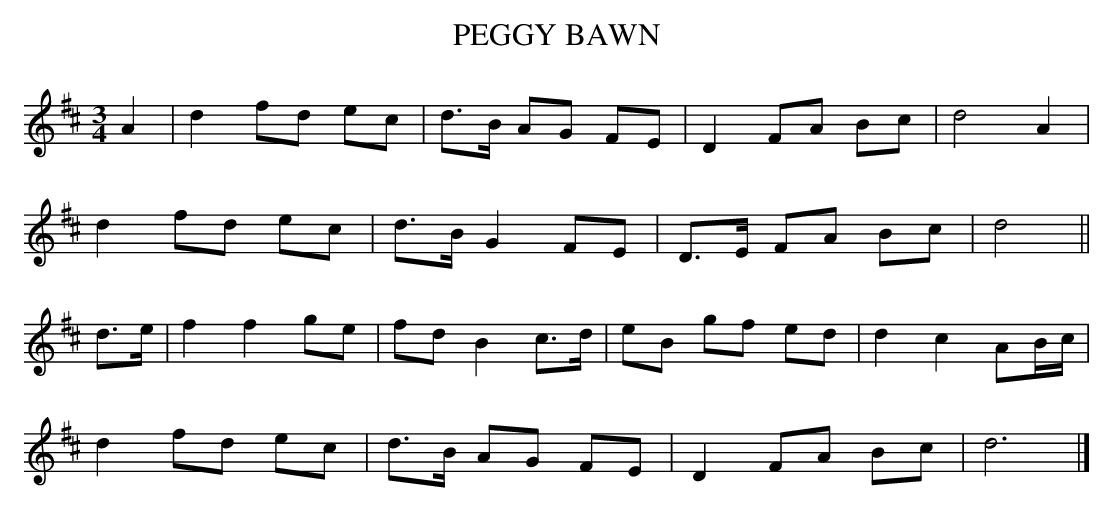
X:1
T:PEGGY BAWN
Y:"slowly"
M:3/4
L:1/8
K:D
A2|d2fd ec|d>B AG FE|D2FA Bc|d4A2|
d2fd ec|d>B G2FE|D>E FA Bc|d4||
d>e|f2f2ge|fd B2c>d|eB gf ed|d2c2AB/c/|
d2fd ec|d>B AG FE|D2FA Bc|d6|]
